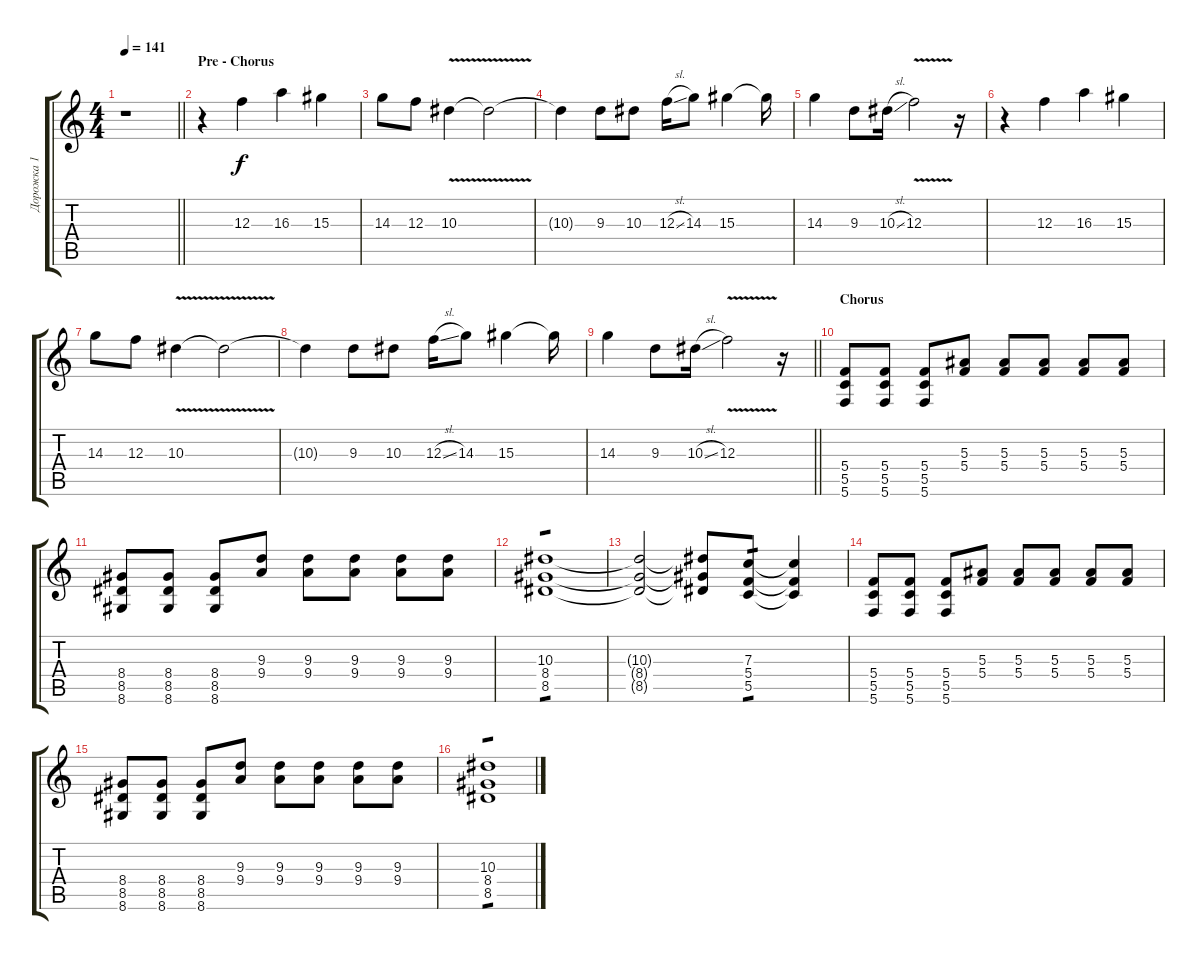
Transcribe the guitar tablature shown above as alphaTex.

\track ("Дорожка 1" "Дорожка 1") {instrument distortionguitar}
\staff {score tabs}
\tuning (D4 A3 F3 C3 G2 C2) {hide}
\ts (4 4)
\tempo 141
\clef g2
\barLineRight lightlight
\ks c
r.1{dy f} |
\section ("" "Pre - Chorus")
r.4 12.3.4 16.3.4 15.3.4 |
14.3.8 12.3.8 10.3{v}.4 10.3{t}.2 |
10.3{t}.4 9.3.8 10.3.8 12.3{sl}.16 14.3.8 15.3.4 15.3{t}.16 |
14.3.4 9.3.8 10.3{sl}.16 12.3{v}.2 r.16 |
r.4 12.3.4 16.3.4 15.3.4 |
14.3.8 12.3.8 10.3{v}.4 10.3{t}.2 |
10.3{t}.4 9.3.8 10.3.8 12.3{sl}.16 14.3.8 15.3.4 15.3{t}.16 |
\barLineRight lightlight
14.3.4 9.3.8 10.3{sl}.16 12.3{v}.2 r.16 |
\section ("" "Chorus")
(5.4 5.5 5.6).8 (5.4 5.5 5.6).8 (5.4 5.5 5.6).8 (5.3 5.4).8 (5.3 5.4).8 (5.3 5.4).8 (5.3 5.4).8 (5.3 5.4).8 |
(8.4 8.5 8.6).8 (8.4 8.5 8.6).8 (8.4 8.5 8.6).8 (9.3 9.4).8 (9.3 9.4).8 (9.3 9.4).8 (9.3 9.4).8 (9.3 9.4).8 |
(10.3 8.4 8.5).1{tp 1} |
(10.3{t} 8.4{t} 8.5{t}).2 (10.3{t} 8.4{t} 8.5{t}).8 (7.3 5.4 5.5).8{tp 1} (7.3{t} 5.4{t} 5.5{t}).4 |
(5.4 5.5 5.6).8 (5.4 5.5 5.6).8 (5.4 5.5 5.6).8 (5.3 5.4).8 (5.3 5.4).8 (5.3 5.4).8 (5.3 5.4).8 (5.3 5.4).8 |
(8.4 8.5 8.6).8 (8.4 8.5 8.6).8 (8.4 8.5 8.6).8 (9.3 9.4).8 (9.3 9.4).8 (9.3 9.4).8 (9.3 9.4).8 (9.3 9.4).8 |
(10.3 8.4 8.5).1{tp 1}
